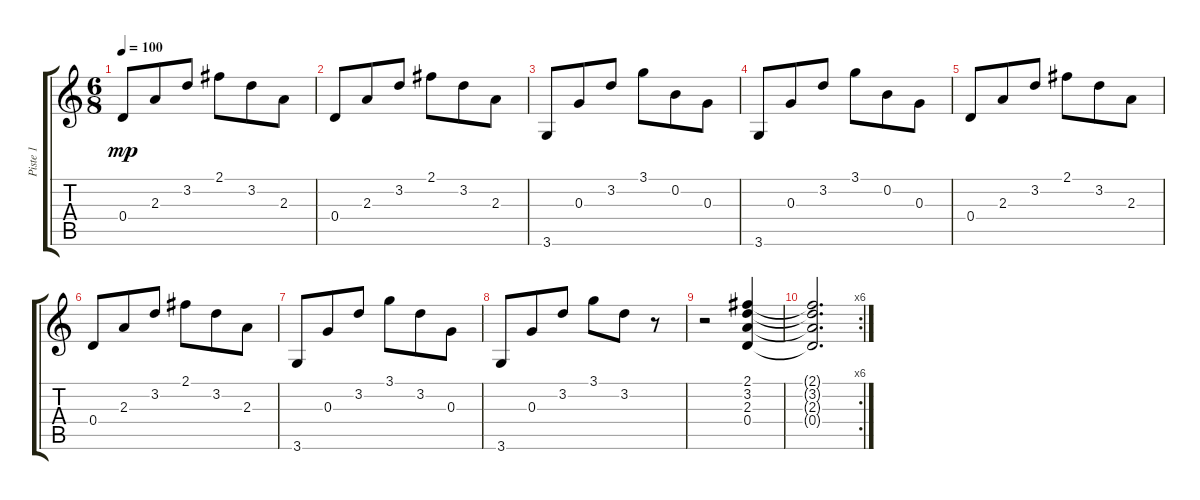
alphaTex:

\track ("Piste 1" "Piste 1") {instrument acousticguitarnylon}
\staff {score tabs}
\tuning (E4 B3 G3 D3 A2 E2) {hide}
\ts (6 8)
\tempo 100
\clef g2
\ks c
0.4.8{dy mp} 2.3.8 3.2.8 2.1.8 3.2.8 2.3.8 |
0.4.8 2.3.8 3.2.8 2.1.8 3.2.8 2.3.8 |
3.6.8 0.3.8 3.2.8 3.1.8 0.2.8 0.3.8 |
3.6.8 0.3.8 3.2.8 3.1.8 0.2.8 0.3.8 |
0.4.8 2.3.8 3.2.8 2.1.8 3.2.8 2.3.8 |
0.4.8 2.3.8 3.2.8 2.1.8 3.2.8 2.3.8 |
3.6.8 0.3.8 3.2.8 3.1.8 3.2.8 0.3.8 |
3.6.8 0.3.8 3.2.8 3.1.8 3.2.8 r.8 |
r.2 (2.1 3.2 2.3 0.4).4 |
\rc 6
(2.1{t} 3.2{t} 2.3{t} 0.4{t}).2{d}
